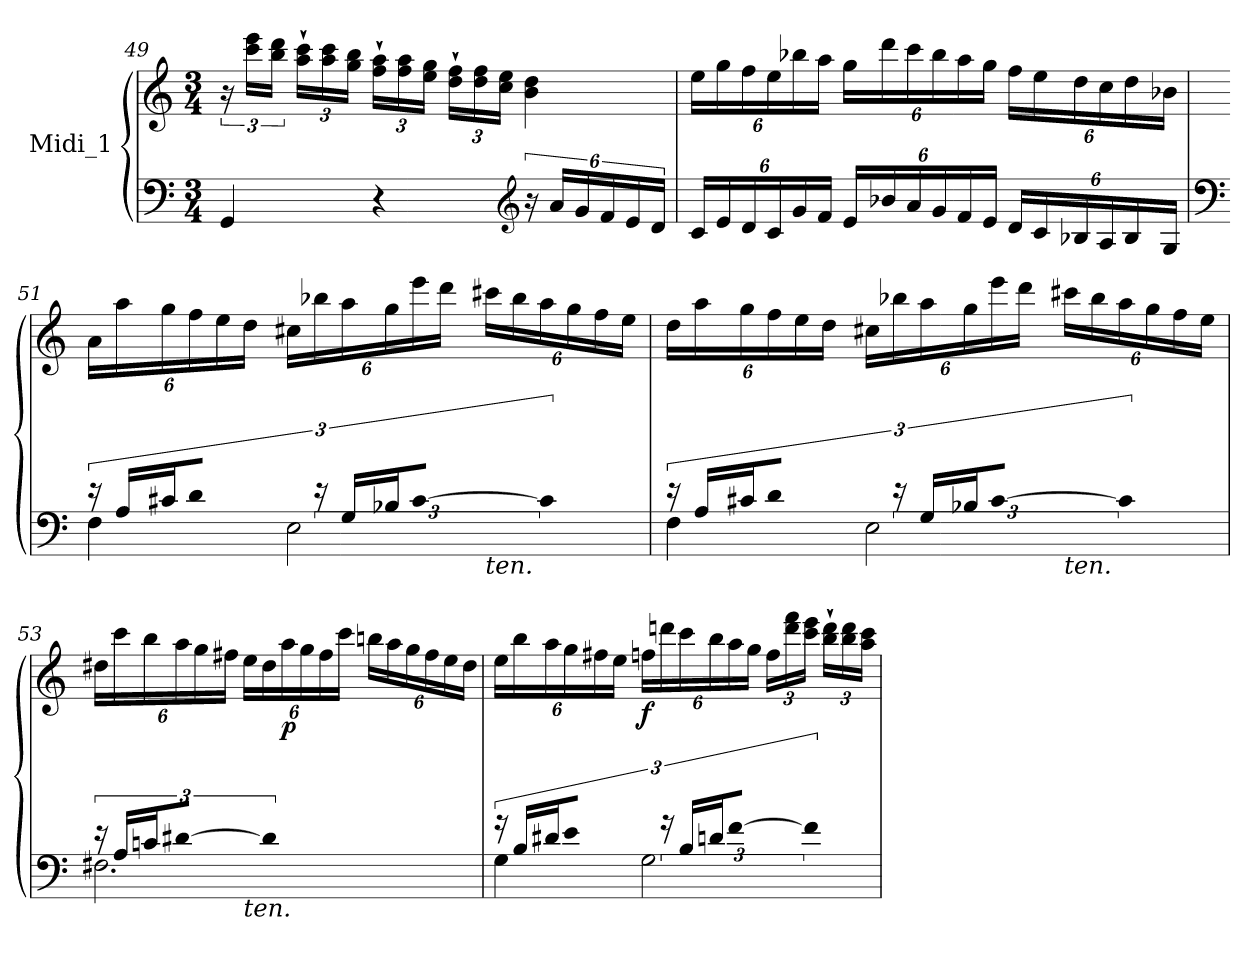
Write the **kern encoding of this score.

**kern	**kern	**dynam
*part1	*part1	*part1
*staff2	*staff1	*staff1/2
*I"Midi_1	*	*
!!LO:LB:g=z
*clefF4	*clefG2	*
*k[]	*k[]	*
*M3/4	*M3/4	*
=49	=49	=49
4GG/	24r	.
.	24ccc\ 24eee\LL	.
.	24bb\ 24ddd\JJ	.
*	*Xbrackettup	*
.	24aa\` 24ccc\`LL	.
.	24aa\ 24ccc\	.
.	24gg\ 24bb\JJ	.
4r	24ff\` 24aa\`LL	.
.	24ff\ 24aa\	.
.	24ee\ 24gg\JJ	.
.	24dd\` 24ff\`LL	.
.	24dd\ 24ff\	.
.	24cc\ 24ee\JJ	.
*clefG2	*	*
24r	4b\ 4dd\	.
24a/LL	.	.
24g/	.	.
*Xbrackettup	*	*
24f/	.	.
24e/	.	.
24d/JJ	.	.
=50	=50	=50
*brackettup	*brackettup	*
24c/LL	24ee\LL	.
24e/	24gg\	.
24d/	24ff\	.
*Xbrackettup	*Xbrackettup	*
24c/	24ee\	.
24g/	24bb-X\	.
24f/JJ	24aa\JJ	.
24e/LL	24gg\LL	.
24b-X/	24ddd\	.
24a/	24ccc\	.
24g/	24bb-\	.
24f/	24aa\	.
24e/JJ	24gg\JJ	.
24d/LL	24ff\LL	.
24c/	24ee\	.
24B-X/	24dd\	.
*brackettup	*	*
24A/	24cc\	.
24B-/	24dd\	.
24G/JJ	24b-X\JJ	.
!!LO:LB:g=z
=51	=51	=51
*clefF4	*	*
*^	*	*
*	*	*brackettup	*
24r	4F\	24a\LL	.
24A/LL	.	24aa\	.
24c#X/J	.	24gg\	.
*	*	*Xbrackettup	*
8d/J	.	24ff\	.
.	.	24ee\	.
.	.	24dd\JJ	.
24r	2E\	24cc#X\LL	.
24G/LL	.	24bb-X\	.
24B-X/J	.	24aa\	.
[8c#/J	.	24gg\	.
.	.	24eee\	.
.	.	24ddd\JJ	.
!LO:TX:b:i:t=ten.	!	!	!
4c#/]	.	24ccc#X\LL	.
.	.	24bb-\	.
.	.	24aa\	.
.	.	24gg\	.
.	.	24ff\	.
.	.	24ee\JJ	.
=52	=52	=52	=52
*	*	*brackettup	*
24r	4F\	24dd\LL	.
24A/LL	.	24aa\	.
24c#X/J	.	24gg\	.
*	*	*Xbrackettup	*
8d/J	.	24ff\	.
.	.	24ee\	.
.	.	24dd\JJ	.
24r	2E\	24cc#X\LL	.
24G/LL	.	24bb-X\	.
24B-X/J	.	24aa\	.
[8c#/J	.	24gg\	.
.	.	24eee\	.
.	.	24ddd\JJ	.
!LO:TX:b:i:t=ten.	!	!	!
4c#/]	.	24ccc#X\LL	.
.	.	24bb-\	.
.	.	24aa\	.
.	.	24gg\	.
.	.	24ff\	.
.	.	24ee\JJ	.
!!LO:PB:g=z
=53	=53	=53	=53
*	*	*brackettup	*
24r	2.F#X\	24dd#X\LL	.
24A/LL	.	24ccc\	.
24cni/J	.	24bb\	.
*	*	*Xbrackettup	*
[8d#X/J	.	24aa\	.
.	.	24gg\	.
.	.	24ff#X\JJ	.
!LO:TX:b:i:t=ten.	!	!	!
4d#/]	.	24ee\LL	.
.	.	24dd#\	.
!	!	!	!LO:DY:b
.	.	24aa\	p
.	.	24gg\	.
.	.	24ff#\	.
.	.	24ccc\JJ	.
4ryy	.	24bbni\LL	.
.	.	24aa\	.
.	.	24gg\	.
.	.	24ff#\	.
.	.	24ee\	.
.	.	24dd#\JJ	.
=54	=54	=54	=54
*	*	*brackettup	*
24r	4G\	24ee\LL	.
24B/LL	.	24bb\	.
24d#X/J	.	24aa\	.
*	*	*Xbrackettup	*
8e/J	.	24gg\	.
.	.	24ff#X\	.
.	.	24ee\JJ	.
!	!	!	!LO:DY:b
24r	2G\	24ffn\LL	f
24B/LL	.	24dddni\	.
24dn/J	.	24ccc\	.
[8f/J	.	24bb\	.
.	.	24aa\	.
.	.	24gg\JJ	.
4f/]	.	24ff\LL	.
.	.	24ddd\ 24fff\	.
.	.	24ccc\ 24eee\JJ	.
.	.	24bb\` 24ddd\`LL	.
.	.	24bb\ 24ddd\	.
.	.	24aa\ 24ccc\JJ	.
*v	*v	*	*
=	=	=
*-	*-	*-
